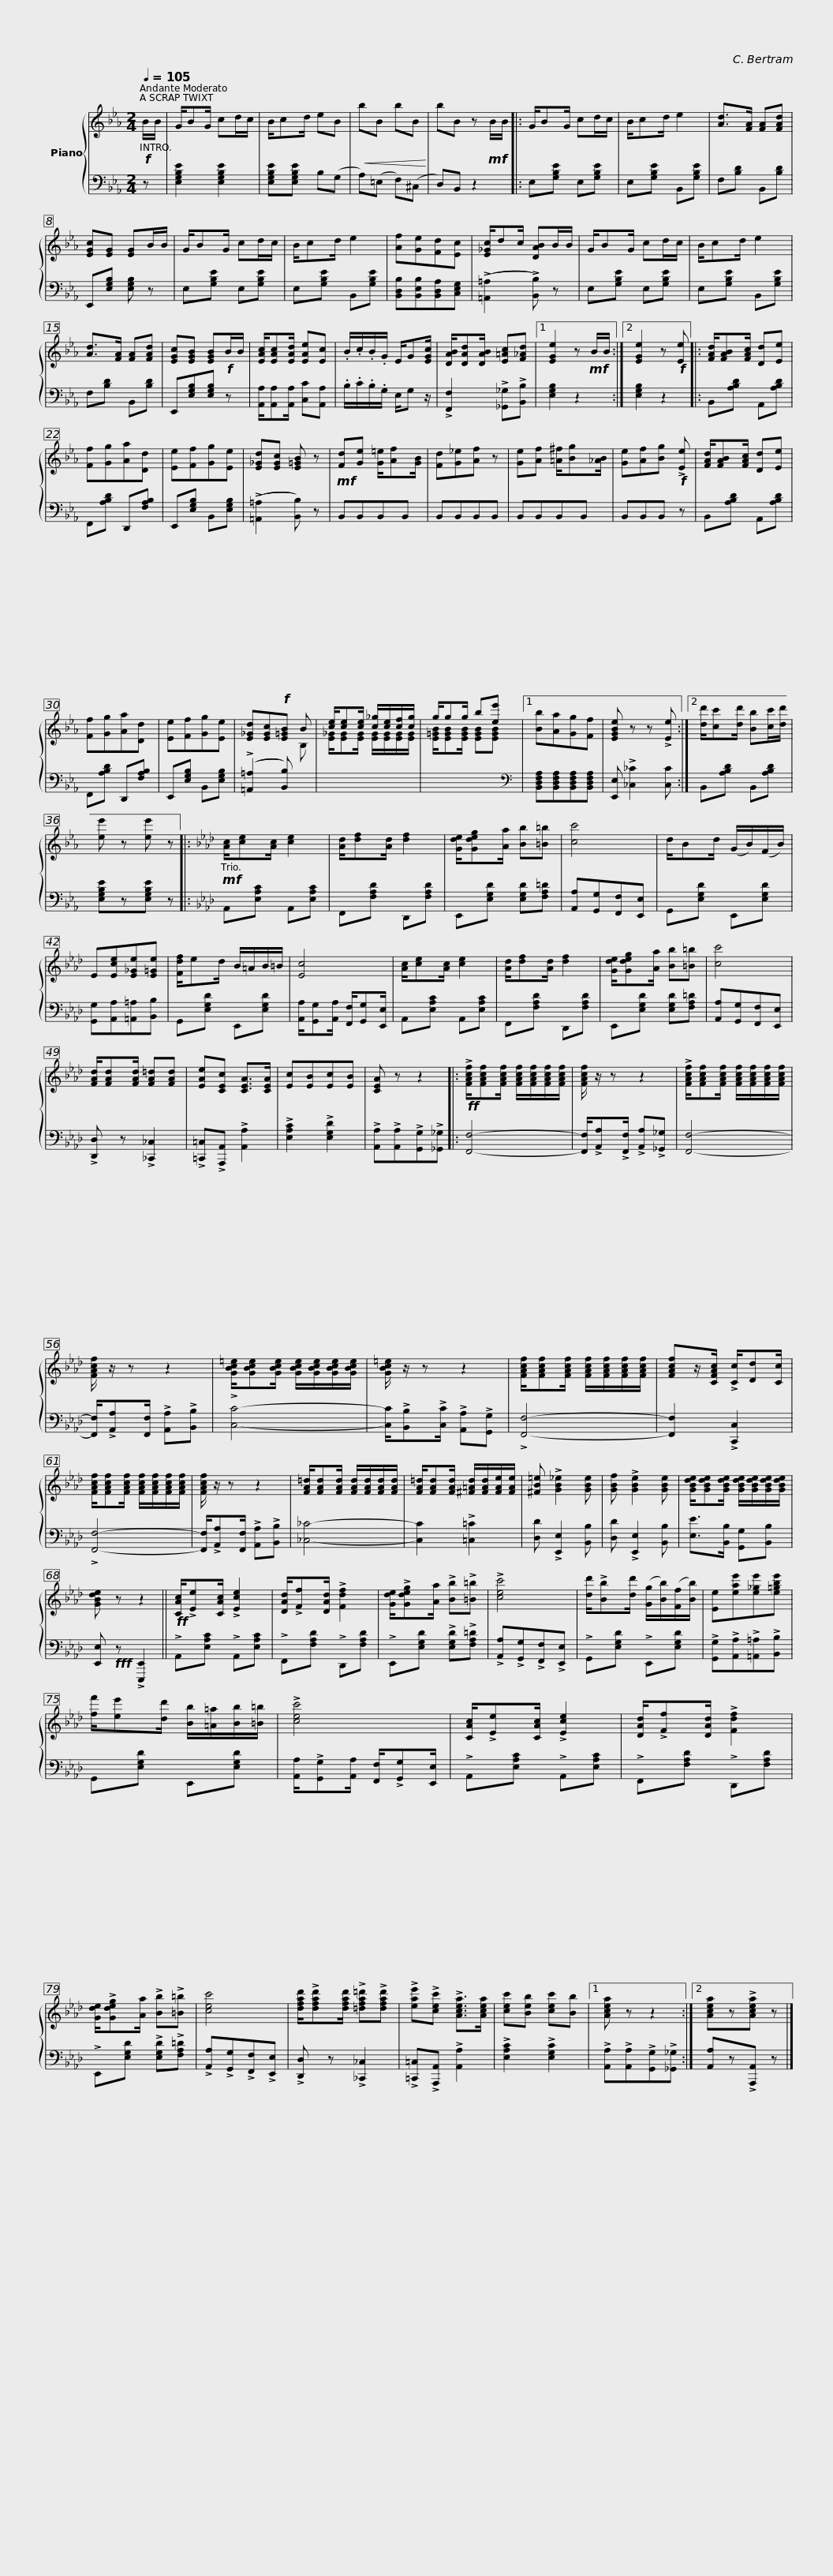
X:1
%%score { ( 1 3 ) | 2 }
L:1/8
Q:1/4=105
M:2/4
I:linebreak $
K:Eb
V:1 treble
V:3 treble
V:2 bass
V:1
!f! B/B/ | G/BG/ cd/c/ | B/cd/ eB |!<(! bB bB!<)! | bB z!mf! B/B/ |:$ %5
 G/BG/ cd/c/ | B/cd/ e2 | [Ad]>[FA] [FA][FAd] | [EGc][EG] [EG]B/B/ | G/BG/ cd/c/ | %10
 B/cd/ e2 |$ [Af][Ge][Fd][Ec] | [E_Gc]/dc/ [DAB]B/B/ | G/BG/ cd/c/ | B/cd/ e2 | %15
 [Ad]>[FA] [FA][FAd] | [EGc][EGB] [EGB]!f!B/B/ |$ [EAc]/[EAc][EAd]/ [EAe][Ec] | .B/.c/.B/.G/ E/G[EGc]/ | [DAB]/[DAd][DAB]/ [E=Ac][F_Ad] |1 %20
 [EGe]2 z!mf! B/B/ :|2 [EGe]2 z!f! [Ee] |:$ [FAd]/[FAB][FAc]/ [Dd][Ee] | [Ff][Gg][Aa][Dd] | [Ee][Ff][Gg][Ee] | %25
 [E_Gd][EGc] [E=GB] z |!mf! [Fd][Ge] [G=e]/[Af][GB]/ | [Fd][G_e][Af] z |$ [Ge][Af] [=A^f]/[Bg][_AB]/ | [Ge][Af][Bg]!f! !>![Ee] | %30
 [FAd]/[FAB][FAc]/ [Dd][Ee] | [Ff][Gg][Aa][Dd] | [Ee][Ff][Gg][Ee] | [E_Gd][EGc]!f![E=GB] B |$ [ce]/[ce][ce]/ [c_g]/[ce]/[cf]/[cg]/ | %35
 g/gg/ b[ee'] |1 [Bb][Aa][Gg][Ff] | [EGBe] z z !>![Ee] :|2 [dd']/[cc'][dd']/ [Bb][cc']/[dd']/ | [ee'] z [ee'] z |:$ %40
[K:Ab]!mf! [Ac]/[ce][Ac]/ [ce]2 | [Ad]/[df][Ad]/ [df]2 | [Gde]/[Gdeg][Aa]/ [Bb][=B=b] | [cc']4 | d/Bd/ (G/B/)(F/B/) |$ %45
 E[Ece][E_Ge][E=Ge] | [Fdf]/ed/ B/=A/B/=B/ | [Ec]4 | [Ac]/[ce][Ac]/ [ce]2 | [Ad]/[df][Ad]/ [df]2 |$ %50
 [Gde]/[Gdeg][Aa]/ [Bb][=B=b] | [cc']4 | [FAd]/[FAd][FAd]/ [FA=d][FAd] | [EAe][CEc] [CEA]>[CEA] | [Ec][EB][Ec][EB] | %55
 [CEA] z z2 |:$!ff! !>![FAcf]/[FAcf][FAcf]/ [FAcf]/[FAcf]/[FAcf]/[FAcf]/ | [FAcf]/ z/ z z2 | !>![FAcf]/[FAcf][FAcf]/ [FAcf]/[FAcf]/[FAcf]/[FAcf]/ | [FAcf]/ z/ z z2 | %60
 [GBc=e]/[GBce][GBce]/ [GBce]/[GBce]/[GBce]/[GBce]/ |$ [GBc=e]/ z/ z z2 | [FAcf]/[FAcf][FAcf]/ [FAcf]/[FAcf]/[FAcf]/[FAcf]/ | [FAcf]z/[CFAc]/ !>![Cc]/[Dd][Cc]/ | [FAcf]/[FAcf][FAcf]/ [FAcf]/[FAcf]/[FAcf]/[FAcf]/ | %65
 [FAcf]/ z/ z z2 | [FA=d]/[FAd][FAd]/ [FAd]/[FAd]/[FAd]/[FAd]/ |$ [FA=d]/[FAd][FAd]/ [^F=Ad]/[FAd]/[FAe]/[FAe]/ | [^FB=e] !>![GB_e]2 [GBe] | [GBf] !>![GBe]2 [GBe] | %70
 [GBde]/[GBde][GBde]/ [GBde]/[GBde]/[GBde]/[GBde]/ | [GBde] z z2 ||$!ff! [CAc]/!>![Ee][CAc]/ !>![Ece]2 | [DAd]/!>![Ff][DAd]/ !>![Fdf]2 | [Gde]/!>![Gdeg][Aa]/ !>![Bb]!>![=B=b] | %75
 !>![cec']4 | [dd']/!>![Bb][dd']/ ([Gg]/[Bb]/)([Ff]/[Bb]/) | [Ee][eae'][e_ge'][e=gbe'] |$ [ff']/[ee'][dd']/ [Bb]/[=A=a]/[Bb]/[=B=b]/ | !>![cec']4 | %80
 [CAc]/!>![Ee][CAc]/ !>![Ece]2 | [DAd]/!>![Ff][DAd]/ !>![Fdf]2 | [Gde]/!>![Gdeg][Aa]/ !>![Bb]!>![=B=b] |$ [cec']4 | [dfad']/!>![dfad'][dfad']/ !>![=dfa=d']!>![dfad'] | %85
 !>![eae']!>![cec'] !>![Acea]>[Acea] | [cec'][Beb] [cec'][Bb] |1 [Acea] z z2 :|2 [Acea]z!>![Acea] z |] %89
V:2
 z | [E,G,B,E]2 [E,G,B,E]2 | [E,G,B,E][E,G,B,E] B,(G, | A,)(=E, F,)(^C, | D,)B,, z2 |:$ %5
 E,[G,B,E] E,[G,B,E] | E,[G,B,E] B,,[G,B,E] | F,[B,D] B,,[B,D] | E,,[E,G,B,] [E,G,B,] z | E,[G,B,E] E,[G,B,E] | %10
 E,[G,B,E] B,,[G,B,E] |$ [B,,D,B,][B,,E,B,][B,,D,A,][C,E,G,] | ((!>![=A,,=A,]2 !>![B,,B,])) z | E,[G,B,E] E,[G,B,E] | E,[G,B,E] B,,[G,B,E] | %15
 F,[B,D] B,,[B,D] | E,,[E,G,B,][E,G,B,] z |$ [A,,A,]/[A,,A,][A,,A,]/ [C,C][A,,A,] | .B,/.C/.B,/.G,/ E,/G, z/ | !>![F,,F,]2 !>![_G,,_G,]!>![B,,B,] |1 %20
 [E,G,B,]2 z2 :|2 [E,G,B,]2 z2 |:$ B,,[A,B,D] A,,[A,B,D] | F,,[A,B,D] D,,[F,A,B,] | E,,[E,G,B,] B,,[E,G,B,] | %25
 ((!>![=A,,=A,]2 [B,,B,])) z | B,,B,,B,,B,, | B,,B,,B,,B,, |$ B,,B,,B,,B,, | B,,B,,B,, z | %30
 B,,[A,B,D] A,,[A,B,D] | F,,[A,B,D] D,,[F,A,B,] | E,,[E,G,B,] B,,[E,G,B,] | ((!>![=A,,=A,]2 [B,,B,]))[I:staff -1] B, |$[I:staff +1] x4 | %35
 x4 |1[K:bass] [B,,D,F,A,][B,,D,F,A,][B,,D,F,A,][B,,D,F,A,] | [E,,E,] !>![_C,_C]2 [C,C] :|2 B,,[A,B,D] B,,[A,B,D] | [E,G,B,E]z[E,G,B,E] z |:$ %40
[K:Ab] A,,[E,A,C] A,,[E,A,C] | F,,[F,A,D] D,,[F,A,D] | E,,[E,G,D] [E,G,D][F,A,=D] | [A,,A,][G,,G,][F,,F,][E,,E,] | G,,[E,G,D] E,,[E,G,D] |$ %45
 [G,,G,][A,,A,][=A,,=A,][B,,B,] | G,,[E,G,D] E,,[E,G,D] | [A,,A,]/[G,,G,][A,,A,]/ [F,,F,]/[G,,G,][E,,E,]/ | A,,[E,A,C] A,,[E,A,C] | F,,[F,A,D] D,,[F,A,D] |$ %50
 E,,[E,G,D] [E,G,D][F,A,=D] | [A,,A,][G,,G,][F,,F,][E,,E,] | !>![D,,D,] z !>![_C,,_C,]2 | !>![=C,,=C,]!>![A,,,A,,] !>![A,,A,]2 | !>![E,A,C]2 !>![E,G,D]2 | %55
 !>![A,,A,]!>![A,,A,]!>![G,,G,]!>![_G,,_G,] |:$ [F,,F,]4- | [F,,F,]/!>![A,,A,]!>![F,,F,]/ !>![A,,A,]!>![_G,,_G,] | [F,,F,]4- | [F,,F,]/!>![A,,A,][F,,F,]/ !>![A,,A,]!>![B,,B,] | %60
 !>![C,C]4- |$ [C,C]/!>![B,,B,]!>![C,C]/ !>![A,,A,]!>![G,,G,] | !>![F,,F,]4- | [F,,F,]2 !>![C,,C,]2 | !>![F,,F,]4- | %65
 [F,,F,]/!>![A,,A,][F,,F,]/ !>![A,,A,]!>![B,,B,] | [_C,_C]4- |$ [C,C]2 !>![=C,=C]2 | [D,D] !>![E,,E,]2 [B,,B,] | [D,D] !>![E,,E,]2 [B,,B,] | %70
 [E,E]>[B,,B,] [G,,G,][B,,B,] | [E,,E,]!fff! z !>![E,,,E,,]2 ||$ !>!A,,[E,A,C] !>!A,,[E,A,C] | !>!F,,[F,A,D] !>!D,,[F,A,D] | !>!E,,[E,G,D] !>![E,G,D]!>![F,A,=D] | %75
 !>![A,,A,]!>![G,,G,]!>![F,,F,]!>![E,,E,] | !>!G,,[E,G,D] !>!E,,[E,G,D] | !>![G,,G,]!>![A,,A,]!>![=A,,=A,]!>![B,,B,] |$ G,,[E,G,D] E,,[E,G,D] | [A,,A,]/!>![G,,G,][A,,A,]/ [F,,F,]/!>![G,,G,][E,,E,]/ | %80
 !>!A,,[E,A,C] !>!A,,[E,A,C] | !>!F,,[F,A,D] !>!D,,[F,A,D] | !>!E,,[E,G,D] !>![E,G,D]!>![F,A,=D] |$ !>![A,,A,]!>![G,,G,]!>![F,,F,]!>![E,,E,] | !>![D,,D,] z !>![_C,,_C,]2 | %85
 !>![=C,,=C,]!>![A,,,A,,] !>![A,,A,]2 | !>![E,A,C]2 !>![E,G,C]2 |1 !>![A,,A,]!>![A,,A,]!>![G,,G,]!>![_G,,_G,] :|2 [A,,A,]z!>![A,,,A,,] z |] %89
V:3
 x | x4 | x4 | x4 | x4 |:$ %5
 x4 | x4 | x4 | x4 | x4 | %10
 x4 |$ x4 | x4 | x4 | x4 | %15
 x4 | x4 |$ x4 | x4 | x4 |1 %20
 x4 :|2 x4 |:$ x4 | x4 | x4 | %25
 x4 | x4 | x4 |$ x4 | x4 | %30
 x4 | x4 | x4 | x4 |$ [E_G]/[EG][EG]/ [EG]/[EG]/[EG]/[EG]/ | %35
 [E=GB]/[EGB][EGB]/ [EGB][EGB] |1 x4 | x4 :|2 x4 | x4 |:$ %40
[K:Ab] x4 | x4 | x4 | x4 | x4 |$ %45
 x4 | x4 | x4 | x4 | x4 |$ %50
 x4 | x4 | x4 | x4 | x4 | %55
 x4 |:$ x4 | x4 | x4 | x4 | %60
 x4 |$ x4 | x4 | x4 | x4 | %65
 x4 | x4 |$ x4 | x4 | x4 | %70
 x4 | x4 ||$ x4 | x4 | x4 | %75
 x4 | x4 | x4 |$ x4 | x4 | %80
 x4 | x4 | x4 |$ x4 | x4 | %85
 x4 | x4 |1 x4 :|2 x4 |] %89
